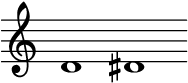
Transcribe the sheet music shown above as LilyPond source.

\version "2.16.2" % absolutely necessary!

% use this to crop output page size to match the snippet
#(ly:set-option 'preview #t)

%%%%%%%%%%%%%%%%%%%%%%%%%%
% here goes the snippet: %
%%%%%%%%%%%%%%%%%%%%%%%%%%
<<
\relative c' {
  \override Staff.TimeSignature #'stencil = ##f 
  \time 3/1
  d1 dis
}
>>